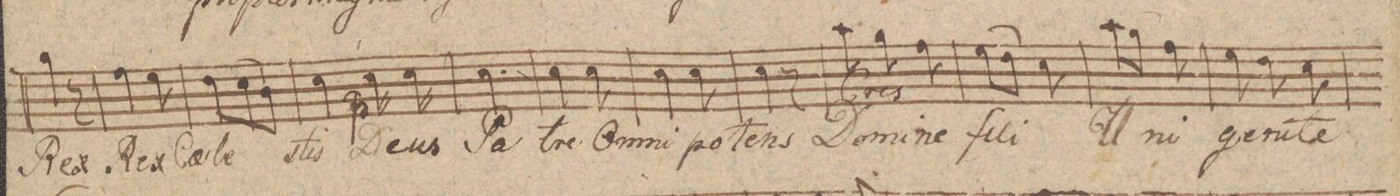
**kern	**text	**dynam
*I"Baſso.	*	*
*clefF4	*	*
*k[f#c#g#d#]	*	*
*M3/8	*	*
4B\	Rex	.
8r	.	.
=74	=74	=74
4A\	Rex	.
8G#\	Cae-	.
=75	=75	=75
8F#\L	-le-	.
(8E\	.	.
8D#\)J	.	.
=76	=76	=76
4E\	-stis	.
16E\	De-	p
16E\	-us	.
=77	=77	=77
4.E\	Pa-	.
=78	=78	=78
4E\	-tre	.
8E\	O-	.
=79	=79	=79
4E\	-mni-	.
8E\	-po-	.
=80	=80	=80
4E\	-tens	.
8r	.	.
=81	=81	=81
8c#\	Do-	<
8B\	-mi-	.
8A\	-ne	.
=82	=82	=82
(8G#\L	fi-	.
8F#\)J	.	.
8E\	-li	.
=83	=83	=83
(8c#\L	U-	.
8B\)J	.	.
8A\	-ni-	.
=84	=84	=84
8G#\	-ge-	.
8F#\	-ni-	.
8E\	-te	.
=85	=85	=85
*-	*-	*-
